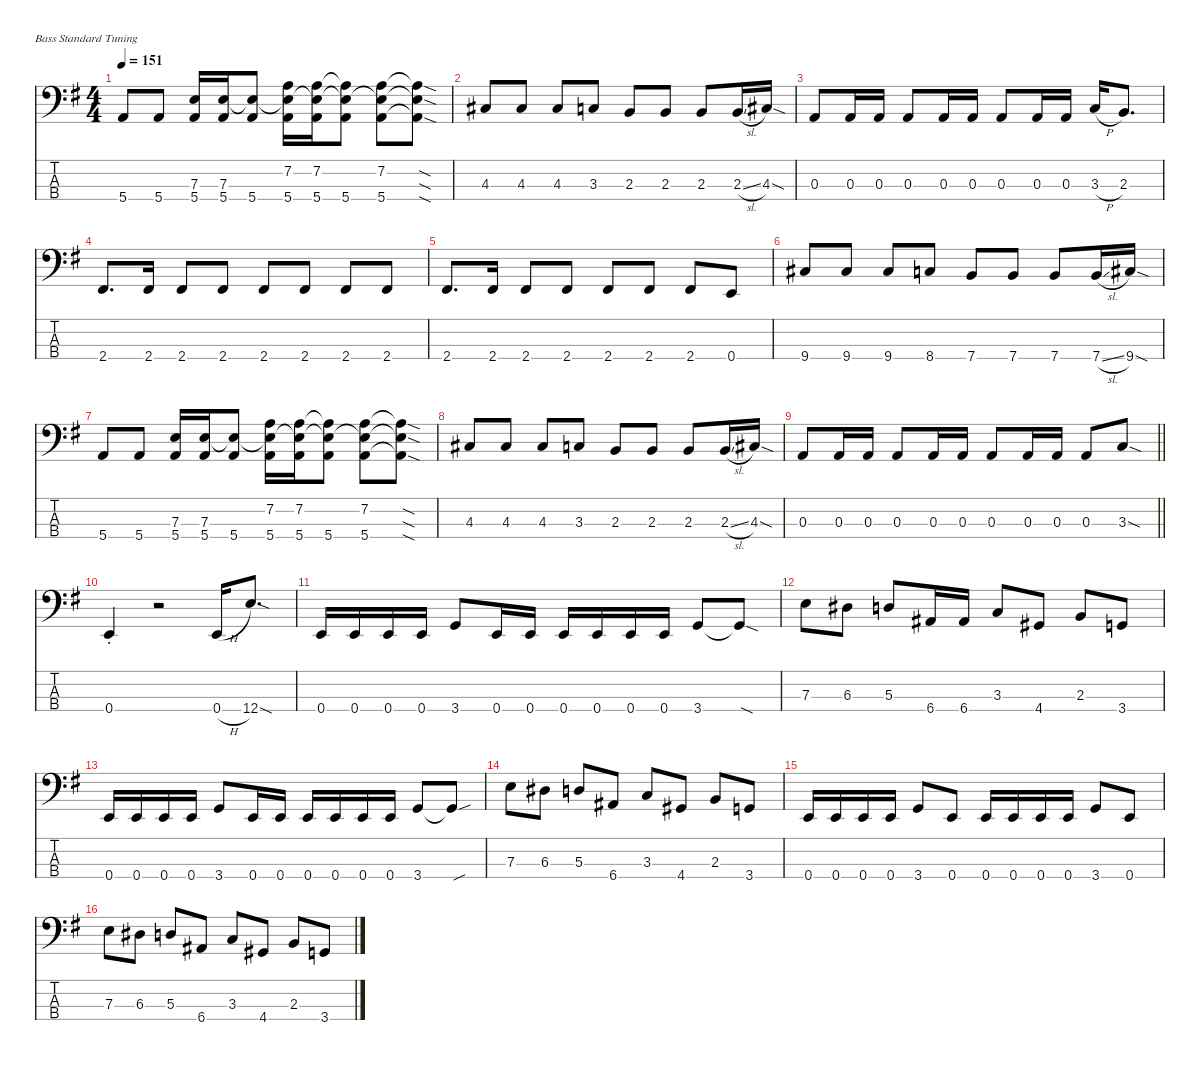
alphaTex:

\defaultSystemsLayout 4
\hideDynamics
\bracketExtendMode nobrackets
\singleTrackTrackNamePolicy hidden
\multiTrackTrackNamePolicy hidden
\otherSystemsTrackNameOrientation horizontal
\track ("Cliff Burton" "el.bs.") {defaultSystemsLayout 4 instrument electricbassfinger}
\staff {score tabs}
\tuning (G2 D2 A1 E1)
\ts (4 4)
\tempo 151
\clef f4
\ks eminor
5.4{acc forcenatural}.8{dy f beam Up} 5.4{acc forcenatural}.8{beam Up} (7.3{acc forcenatural} 5.4{acc forcenatural}).16{beam Up} (7.3{acc forcenatural} 5.4{acc forcenatural}).16{beam Up} (7.3{t acc forcenatural} 5.4{acc forcenatural}).8{beam Up} (7.2{acc forcenatural} 7.3{t acc forcenatural} 5.4{acc forcenatural}).16{beam Down} (7.2{acc forcenatural} 7.3{t acc forcenatural} 5.4{acc forcenatural}).16{beam Down} (7.2{t acc forcenatural} 7.3{t acc forcenatural} 5.4{acc forcenatural}).8{beam Down} (7.2{acc forcenatural} 7.3{t acc forcenatural} 5.4{acc forcenatural}).8{beam Down} (7.2{sod t acc forcenatural} 7.3{sod t acc forcenatural} 5.4{sod t acc forcenatural}).8{beam Down} |
4.3{acc #}.8{beam Up} 4.3{acc #}.8{beam Up} 4.3{acc #}.8{beam Up} 3.3{acc forcenatural}.8{beam Up} 2.3{acc forcenatural}.8{beam Up} 2.3{acc forcenatural}.8{beam Up} 2.3{acc forcenatural}.8{beam Up} 2.3{sl acc forcenatural}.16{beam Up} 4.3{sod acc #}.16{beam Up} |
0.3{acc forcenatural}.8{beam Up} 0.3{acc forcenatural}.16{beam Up} 0.3{acc forcenatural}.16{beam Up} 0.3{acc forcenatural}.8{beam Up} 0.3{acc forcenatural}.16{beam Up} 0.3{acc forcenatural}.16{beam Up} 0.3{acc forcenatural}.8{beam Up} 0.3{acc forcenatural}.16{beam Up} 0.3{acc forcenatural}.16{beam Up} 3.3{h acc forcenatural}.16{beam Up} 2.3{acc forcenatural}.8{d beam Up} |
2.4{acc #}.8{d beam Up} 2.4{acc #}.16{beam Up} 2.4{acc #}.8{beam Up} 2.4{acc #}.8{beam Up} 2.4{acc #}.8{beam Up} 2.4{acc #}.8{beam Up} 2.4{acc #}.8{beam Up} 2.4{acc #}.8{beam Up} |
2.4{acc #}.8{d beam Up} 2.4{acc #}.16{beam Up} 2.4{acc #}.8{beam Up} 2.4{acc #}.8{beam Up} 2.4{acc #}.8{beam Up} 2.4{acc #}.8{beam Up} 2.4{acc #}.8{beam Up} 0.4{acc forcenatural}.8{beam Up} |
9.4{acc #}.8{beam Up} 9.4{acc #}.8{beam Up} 9.4{acc #}.8{beam Up} 8.4{acc forcenatural}.8{beam Up} 7.4{acc forcenatural}.8{beam Up} 7.4{acc forcenatural}.8{beam Up} 7.4{acc forcenatural}.8{beam Up} 7.4{sl acc forcenatural}.16{beam Up} 9.4{sod acc #}.16{beam Up} |
5.4{acc forcenatural}.8{beam Up} 5.4{acc forcenatural}.8{beam Up} (7.3{acc forcenatural} 5.4{acc forcenatural}).16{beam Up} (7.3{acc forcenatural} 5.4{acc forcenatural}).16{beam Up} (7.3{t acc forcenatural} 5.4{acc forcenatural}).8{beam Up} (7.2{acc forcenatural} 7.3{t acc forcenatural} 5.4{acc forcenatural}).16{beam Down} (7.2{acc forcenatural} 7.3{t acc forcenatural} 5.4{acc forcenatural}).16{beam Down} (7.2{t acc forcenatural} 7.3{t acc forcenatural} 5.4{acc forcenatural}).8{beam Down} (7.2{acc forcenatural} 7.3{t acc forcenatural} 5.4{acc forcenatural}).8{beam Down} (7.2{sod t acc forcenatural} 7.3{sod t acc forcenatural} 5.4{sod t acc forcenatural}).8{beam Down} |
4.3{acc #}.8{beam Up} 4.3{acc #}.8{beam Up} 4.3{acc #}.8{beam Up} 3.3{acc forcenatural}.8{beam Up} 2.3{acc forcenatural}.8{beam Up} 2.3{acc forcenatural}.8{beam Up} 2.3{acc forcenatural}.8{beam Up} 2.3{sl acc forcenatural}.16{beam Up} 4.3{sod acc #}.16{beam Up} |
\barLineRight lightlight
0.3{acc forcenatural}.8{beam Up} 0.3{acc forcenatural}.16{beam Up} 0.3{acc forcenatural}.16{beam Up} 0.3{acc forcenatural}.8{beam Up} 0.3{acc forcenatural}.16{beam Up} 0.3{acc forcenatural}.16{beam Up} 0.3{acc forcenatural}.8{beam Up} 0.3{acc forcenatural}.16{beam Up} 0.3{acc forcenatural}.16{beam Up} 0.3{acc forcenatural}.8{beam Up} 3.3{sod acc forcenatural}.8{beam Up} |
0.4{st acc forcenatural}.4{beam Up} r.2{beam Up} 0.4{h acc forcenatural}.16{beam Up} 12.4{sod acc forcenatural}.8{d beam Up} |
0.4{acc forcenatural}.16{beam Up} 0.4{acc forcenatural}.16{beam Up} 0.4{acc forcenatural}.16{beam Up} 0.4{acc forcenatural}.16{beam Up} 3.4{acc forcenatural}.8{beam Up} 0.4{acc forcenatural}.16{beam Up} 0.4{acc forcenatural}.16{beam Up} 0.4{acc forcenatural}.16{beam Up} 0.4{acc forcenatural}.16{beam Up} 0.4{acc forcenatural}.16{beam Up} 0.4{acc forcenatural}.16{beam Up} 3.4{acc forcenatural}.8{beam Up} 3.4{sod t acc forcenatural}.8{beam Up} |
7.3{acc forcenatural}.8{beam Down} 6.3{acc #}.8{beam Down} 5.3{acc forcenatural}.8{beam Up} 6.4{acc #}.16{beam Up} 6.4{acc #}.16{beam Up} 3.3{acc forcenatural}.8{beam Up} 4.4{acc #}.8{beam Up} 2.3{acc forcenatural}.8{beam Up} 3.4{acc forcenatural}.8{beam Up} |
0.4{acc forcenatural}.16{beam Up} 0.4{acc forcenatural}.16{beam Up} 0.4{acc forcenatural}.16{beam Up} 0.4{acc forcenatural}.16{beam Up} 3.4{acc forcenatural}.8{beam Up} 0.4{acc forcenatural}.16{beam Up} 0.4{acc forcenatural}.16{beam Up} 0.4{acc forcenatural}.16{beam Up} 0.4{acc forcenatural}.16{beam Up} 0.4{acc forcenatural}.16{beam Up} 0.4{acc forcenatural}.16{beam Up} 3.4{acc forcenatural}.8{beam Up} 3.4{sou t acc forcenatural}.8{beam Up} |
7.3{acc forcenatural}.8{beam Down} 6.3{acc #}.8{beam Down} 5.3{acc forcenatural}.8{beam Up} 6.4{acc #}.8{beam Up} 3.3{acc forcenatural}.8{beam Up} 4.4{acc #}.8{beam Up} 2.3{acc forcenatural}.8{beam Up} 3.4{acc forcenatural}.8{beam Up} |
0.4{acc forcenatural}.16{beam Up} 0.4{acc forcenatural}.16{beam Up} 0.4{acc forcenatural}.16{beam Up} 0.4{acc forcenatural}.16{beam Up} 3.4{acc forcenatural}.8{beam Up} 0.4{acc forcenatural}.8{beam Up} 0.4{acc forcenatural}.16{beam Up} 0.4{acc forcenatural}.16{beam Up} 0.4{acc forcenatural}.16{beam Up} 0.4{acc forcenatural}.16{beam Up} 3.4{acc forcenatural}.8{beam Up} 0.4{acc forcenatural}.8{beam Up} |
7.3{acc forcenatural}.8{beam Down} 6.3{acc #}.8{beam Down} 5.3{acc forcenatural}.8{beam Up} 6.4{acc #}.8{beam Up} 3.3{acc forcenatural}.8{beam Up} 4.4{acc #}.8{beam Up} 2.3{acc forcenatural}.8{beam Up} 3.4{acc forcenatural}.8{beam Up}
